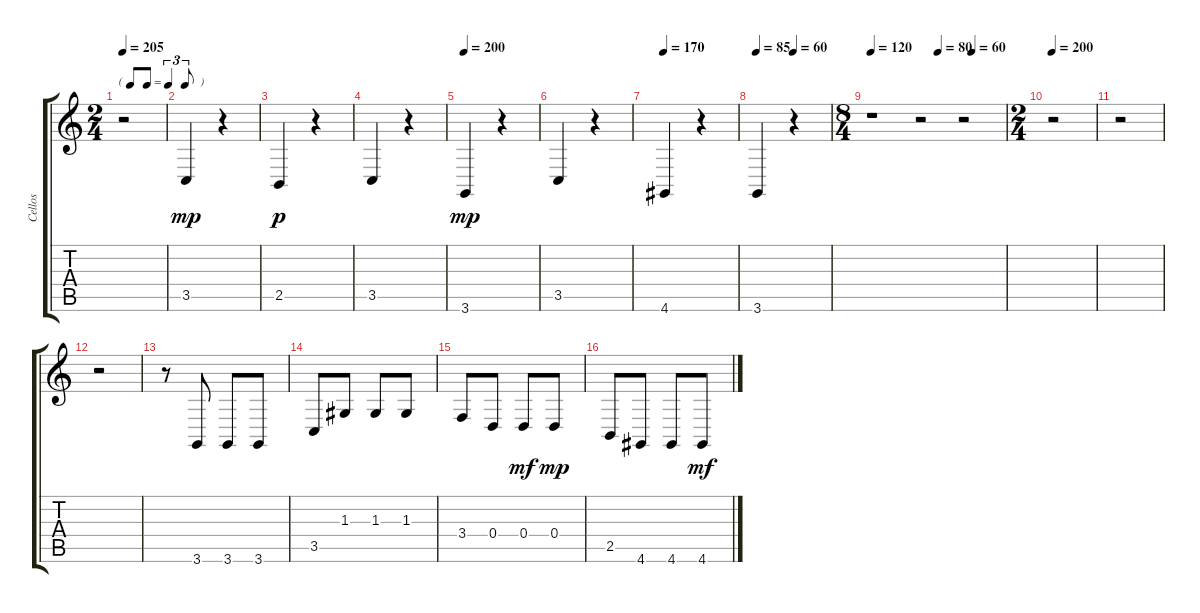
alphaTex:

\track ("Cellos" "Cellos") {instrument stringensemble1}
\staff {score tabs}
\tuning (E4 B3 G3 D3 A2 E2) {hide}
\ts (2 4)
\tf triplet8th
\tempo 205
\clef g2
\ks c
r.2{dy mp} |
3.5.4 r.4 |
2.5.4{dy p} r.4 |
3.5.4 r.4 |
\tempo 200
3.6.4{dy mp} r.4 |
3.5.4 r.4 |
\tempo 170
4.6.4 r.4 |
\tempo 85
\tempo (60 0.5)
3.6.4{instrument stringensemble1} r.4 |
\ts (8 4)
\tempo 120
\tempo (80 0.5)
\tempo (60 0.75)
r.1 r.2 r.2 |
\ts (2 4)
\tempo 200
r.2 |
r.2 |
r.2 |
r.8 3.6.8 3.6.8 3.6.8 |
3.5.8 1.3.8 1.3.8 1.3.8 |
3.4.8 0.4.8 0.4.8{dy mf} 0.4.8{dy mp} |
2.5.8 4.6.8 4.6.8 4.6.8{dy mf}
